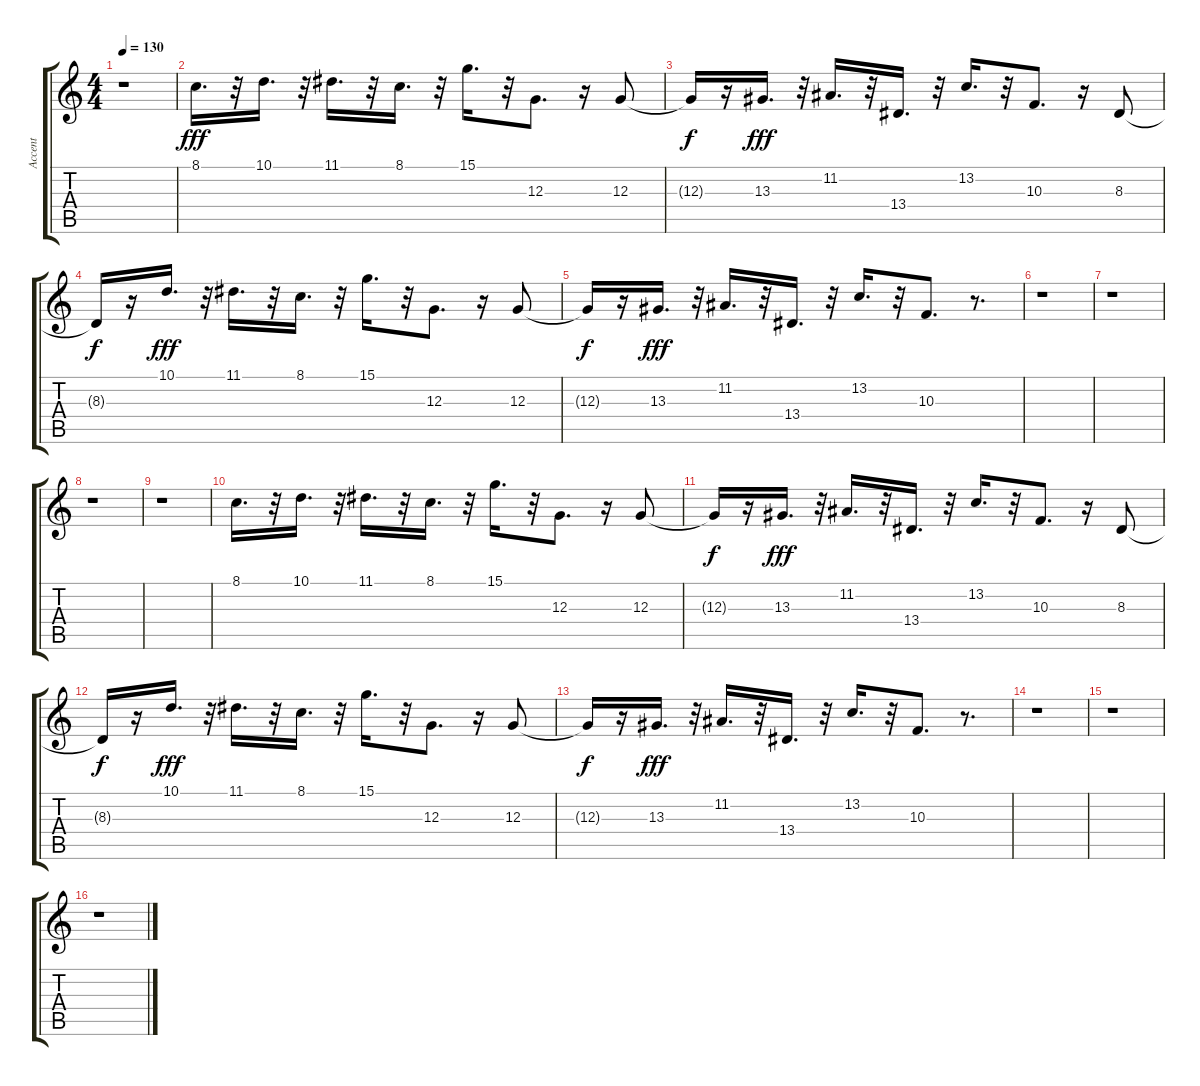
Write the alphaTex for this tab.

\track ("Accent" "Accent") {instrument ocarina}
\staff {score tabs}
\tuning (E4 B3 G3 D3 A2 E2) {hide}
\ts (4 4)
\tempo 130
\clef g2
\ks c
r.1{dy fff} |
8.1.16{d} r.32 10.1.16{d} r.32 11.1.16{d} r.32 8.1.16{d} r.32 15.1.16{d} r.32 12.3.8{d} r.16 12.3.8 |
12.3{t}.16{dy f} r.16 13.3.16{d dy fff} r.32 11.2.16{d} r.32 13.4.16{d} r.32 13.2.16{d} r.32 10.3.8{d} r.16 8.3.8 |
8.3{t}.16{dy f} r.16 10.1.16{d dy fff} r.32 11.1.16{d} r.32 8.1.16{d} r.32 15.1.16{d} r.32 12.3.8{d} r.16 12.3.8 |
12.3{t}.16{dy f} r.16 13.3.16{d dy fff} r.32 11.2.16{d} r.32 13.4.16{d} r.32 13.2.16{d} r.32 10.3.8{d} r.8{d} |
r.1 |
r.1 |
r.1 |
r.1 |
8.1.16{d} r.32 10.1.16{d} r.32 11.1.16{d} r.32 8.1.16{d} r.32 15.1.16{d} r.32 12.3.8{d} r.16 12.3.8 |
12.3{t}.16{dy f} r.16 13.3.16{d dy fff} r.32 11.2.16{d} r.32 13.4.16{d} r.32 13.2.16{d} r.32 10.3.8{d} r.16 8.3.8 |
8.3{t}.16{dy f} r.16 10.1.16{d dy fff} r.32 11.1.16{d} r.32 8.1.16{d} r.32 15.1.16{d} r.32 12.3.8{d} r.16 12.3.8 |
12.3{t}.16{dy f} r.16 13.3.16{d dy fff} r.32 11.2.16{d} r.32 13.4.16{d} r.32 13.2.16{d} r.32 10.3.8{d} r.8{d} |
r.1 |
r.1 |
r.1
